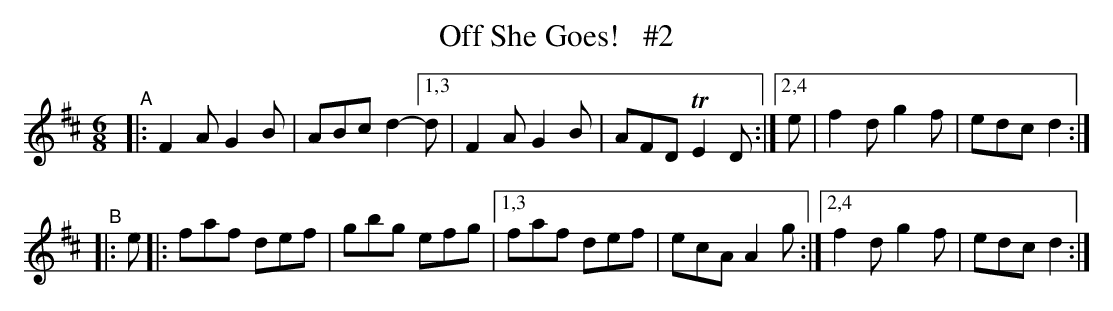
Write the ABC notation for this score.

X:1
T: Off She Goes!   #2
M: 6/8
L: 1/8
K: D
"^A"|: F2A G2B | ABc d2- [1,3 d | F2A G2B | AFD TE2D :|[2,4 e | f2d g2f | edc d2 :|
"^B"|: e |: faf def | gbg efg |[1,3 faf def | ecA A2g :|[2,4 f2d g2f | edc d2 :|
